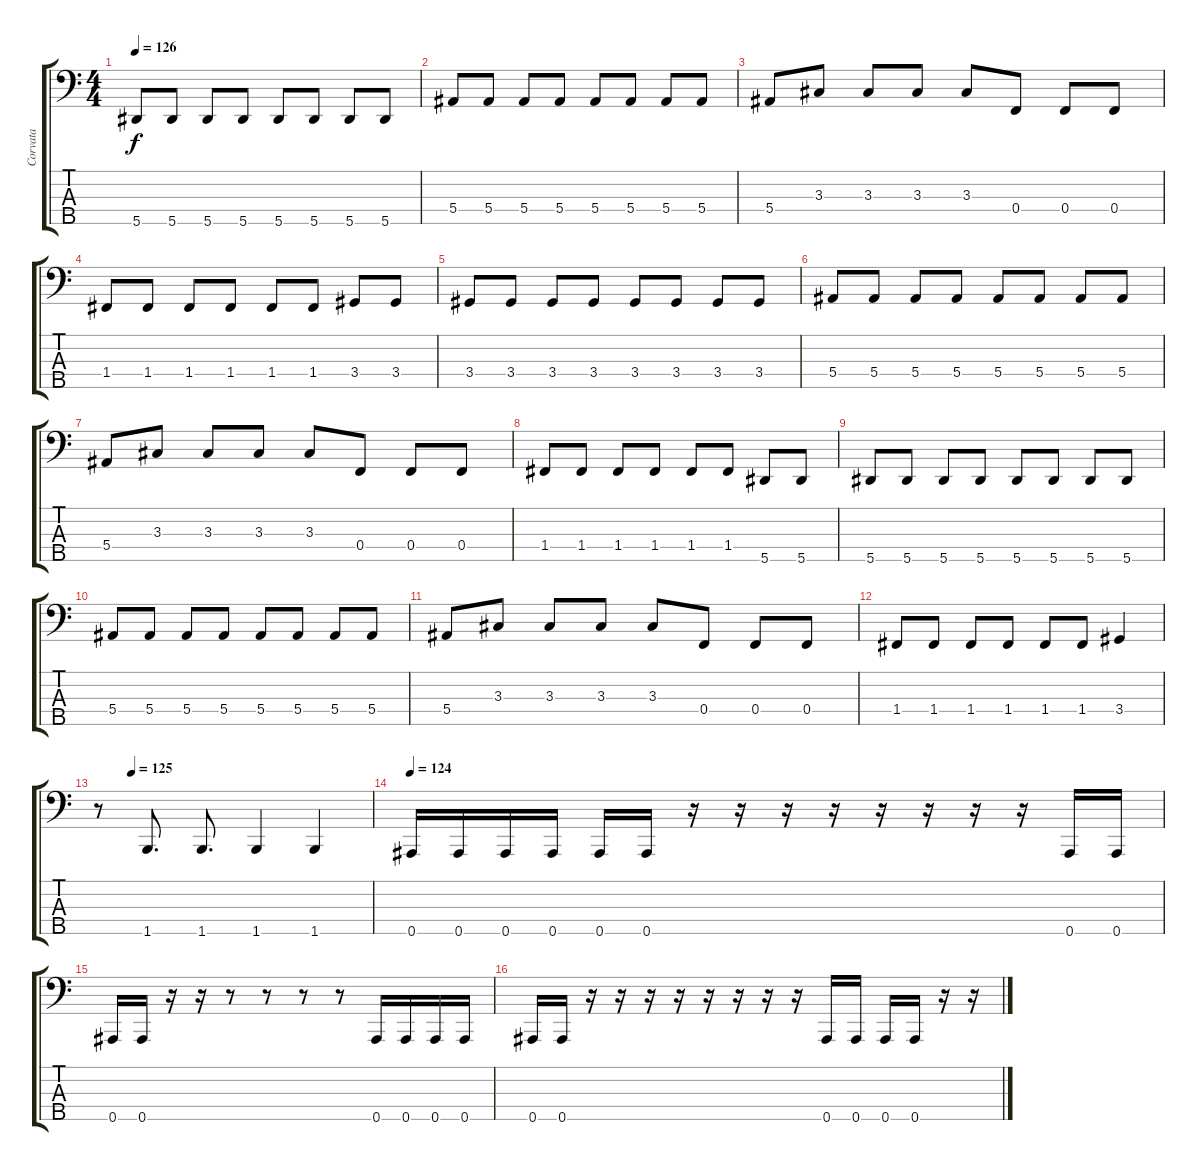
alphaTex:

\track ("Corvata" "Corvata") {instrument electricbassfinger}
\staff {score tabs}
\tuning (Ab2 Eb2 Bb1 F1 Bb0) {hide}
\ts (4 4)
\tempo 126
\clef f4
\ks c
5.5.8{dy f} 5.5.8 5.5.8 5.5.8 5.5.8 5.5.8 5.5.8 5.5.8 |
5.4.8 5.4.8 5.4.8 5.4.8 5.4.8 5.4.8 5.4.8 5.4.8 |
5.4.8 3.3.8 3.3.8 3.3.8 3.3.8 0.4.8 0.4.8 0.4.8 |
1.4.8 1.4.8 1.4.8 1.4.8 1.4.8 1.4.8 3.4.8 3.4.8 |
3.4.8 3.4.8 3.4.8 3.4.8 3.4.8 3.4.8 3.4.8 3.4.8 |
5.4.8 5.4.8 5.4.8 5.4.8 5.4.8 5.4.8 5.4.8 5.4.8 |
5.4.8 3.3.8 3.3.8 3.3.8 3.3.8 0.4.8 0.4.8 0.4.8 |
1.4.8 1.4.8 1.4.8 1.4.8 1.4.8 1.4.8 5.5.8 5.5.8 |
5.5.8 5.5.8 5.5.8 5.5.8 5.5.8 5.5.8 5.5.8 5.5.8 |
5.4.8 5.4.8 5.4.8 5.4.8 5.4.8 5.4.8 5.4.8 5.4.8 |
5.4.8 3.3.8 3.3.8 3.3.8 3.3.8 0.4.8 0.4.8 0.4.8 |
1.4.8 1.4.8 1.4.8 1.4.8 1.4.8 1.4.8 3.4.4 |
\tempo (125 0.125)
r.8 1.5.8{d} 1.5.8{d} 1.5.4 1.5.4 |
\tempo 124
0.5.16 0.5.16 0.5.16 0.5.16 0.5.16 0.5.16 r.16 r.16 r.16 r.16 r.16 r.16 r.16 r.16 0.5.16 0.5.16 |
0.5.16 0.5.16 r.16 r.16 r.8 r.8 r.8 r.8 0.5.16 0.5.16 0.5.16 0.5.16 |
0.5.16 0.5.16 r.16 r.16 r.16 r.16 r.16 r.16 r.16 r.16 0.5.16 0.5.16 0.5.16 0.5.16 r.16 r.16
